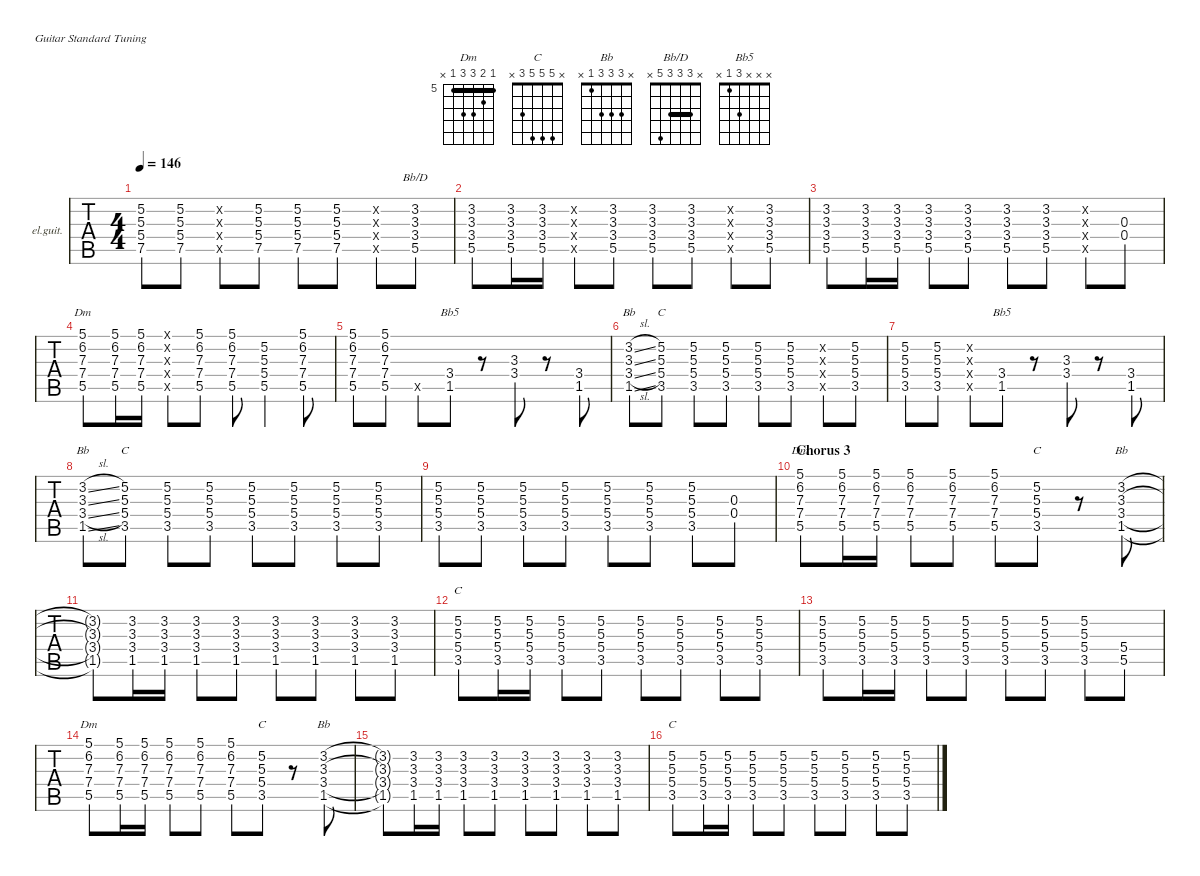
\hideDynamics
\bracketExtendMode nobrackets
\firstSystemTrackNameOrientation horizontal
\otherSystemsTrackNameOrientation horizontal
\track ("David - Strat" "el.guit.") {instrument electricguitarclean}
\staff {tabs}
\tuning (E4 B3 G3 D3 A2 E2)
\chord ("Dm" 5 6 7 7 5 x) {firstfret 5 showfingering false barre 5}
\chord ("C" x 5 5 5 3 x) {showfingering false}
\chord ("Bb" x 3 3 3 1 x) {showfingering false}
\chord ("Bb/D" x 3 3 3 5 x) {showfingering false barre (3 3)}
\chord ("Bb5" x x x 3 1 x) {showfingering false}
\ts (4 4)
\scale
0.657778
\tempo 146
\accidentals auto
\clef g2
\ottava regular
\simile none
\ks dminor
(5.2{acc forcenatural} 5.3{acc forcenatural} 5.4{acc forcenatural} 7.5{acc forcenatural}).8{dy f beam Up} (5.2{acc forcenatural} 5.3{acc forcenatural} 5.4{acc forcenatural} 7.5{acc forcenatural}).8{beam Up} (5.2{x acc forcenatural} 5.3{x acc forcenatural} 5.4{x acc forcenatural} 7.5{x acc forcenatural}).8{beam Up} (5.2{acc forcenatural} 5.3{acc forcenatural} 5.4{acc forcenatural} 7.5{acc forcenatural}).8{beam Up} (5.2{acc forcenatural} 5.3{acc forcenatural} 5.4{acc forcenatural} 7.5{acc forcenatural}).8{beam Up} (5.2{acc forcenatural} 5.3{acc forcenatural} 5.4{acc forcenatural} 7.5{acc forcenatural}).8{beam Up} (5.2{x acc forcenatural} 5.3{x acc forcenatural} 5.4{x acc forcenatural} 7.5{x acc forcenatural}).8{beam Up} (3.2{acc forcenatural} 3.3{acc b} 3.4{acc forcenatural} 5.5{acc forcenatural}).8{ch "Bb/D"} |
\scale
1.25114 (3.2{acc forcenatural} 3.3{acc b} 3.4{acc forcenatural} 5.5{acc forcenatural}).8 (3.2{acc forcenatural} 3.3{acc b} 3.4{acc forcenatural} 5.5{acc forcenatural}).16 (3.2{acc forcenatural} 3.3{acc b} 3.4{acc forcenatural} 5.5{acc forcenatural}).16 (3.2{st x acc forcenatural} 3.3{st x acc b} 3.4{st x acc forcenatural} 5.5{st x acc forcenatural}).8 (3.2{acc forcenatural} 3.3{acc b} 3.4{acc forcenatural} 5.5{acc forcenatural}).8 (3.2{acc forcenatural} 3.3{acc b} 3.4{acc forcenatural} 5.5{acc forcenatural}).8 (3.2{acc forcenatural} 3.3{acc b} 3.4{acc forcenatural} 5.5{acc forcenatural}).8 (3.2{x acc forcenatural} 3.3{x acc b} 3.4{x acc forcenatural} 5.5{x acc forcenatural}).8 (3.2{acc forcenatural} 3.3{acc b} 3.4{acc forcenatural} 5.5{acc forcenatural}).8 |
(3.2{acc forcenatural} 3.3{acc b} 3.4{acc forcenatural} 5.5{acc forcenatural}).8 (3.2{acc forcenatural} 3.3{acc b} 3.4{acc forcenatural} 5.5{acc forcenatural}).16 (3.2{acc forcenatural} 3.3{acc b} 3.4{acc forcenatural} 5.5{acc forcenatural}).16 (3.2{st acc forcenatural} 3.3{st acc b} 3.4{st acc forcenatural} 5.5{st acc forcenatural}).8 (3.2{acc forcenatural} 3.3{acc b} 3.4{acc forcenatural} 5.5{acc forcenatural}).8 (3.2{acc forcenatural} 3.3{acc b} 3.4{acc forcenatural} 5.5{acc forcenatural}).8 (3.2{acc forcenatural} 3.3{acc b} 3.4{acc forcenatural} 5.5{acc forcenatural}).8 (3.2{st x acc forcenatural} 3.3{st x acc b} 3.4{st x acc forcenatural} 5.5{st x acc forcenatural}).8 (0.3{acc forcenatural} 0.4{acc forcenatural}).8{beam Up} |
(5.1{acc forcenatural} 6.2{acc forcenatural} 7.3{acc forcenatural} 7.4{acc forcenatural} 5.5{acc forcenatural}).8{ch "Dm" beam Down} (5.1{acc forcenatural} 6.2{acc forcenatural} 7.3{acc forcenatural} 7.4{acc forcenatural} 5.5{acc forcenatural}).16{beam Down} (5.1{acc forcenatural} 6.2{acc forcenatural} 7.3{acc forcenatural} 7.4{acc forcenatural} 5.5{acc forcenatural}).16{beam Down} (5.1{x acc forcenatural} 6.2{x acc forcenatural} 7.3{x acc forcenatural} 7.4{x acc forcenatural} 5.5{x acc forcenatural}).8{beam Down} (5.1{acc forcenatural} 6.2{acc forcenatural} 7.3{acc forcenatural} 7.4{acc forcenatural} 5.5{acc forcenatural}).8{beam Down} (5.1{acc forcenatural} 6.2{acc forcenatural} 7.3{acc forcenatural} 7.4{acc forcenatural} 5.5{acc forcenatural}).8{beam Down} (5.2{acc forcenatural} 5.3{acc forcenatural} 5.4{acc forcenatural} 5.5{acc forcenatural}).4{beam Up} (5.1{acc forcenatural} 6.2{acc forcenatural} 7.3{acc forcenatural} 7.4{acc forcenatural} 5.5{acc forcenatural}).8{beam Down} |
(5.1{acc forcenatural} 6.2{acc forcenatural} 7.3{acc forcenatural} 7.4{acc forcenatural} 5.5{acc forcenatural}).8{beam Down} (5.1{acc forcenatural} 6.2{acc forcenatural} 7.3{acc forcenatural} 7.4{acc forcenatural} 5.5{acc forcenatural}).8{beam Down} 5.5{x acc forcenatural}.8{beam Up} (3.4{acc forcenatural} 1.5{acc b}).8{ch "Bb5"} r.8{beam Up} (3.3{acc b} 3.4{acc forcenatural}).8 r.8{beam Up} (3.4{acc forcenatural} 1.5{acc b}).8 |
(3.2{sl acc forcenatural} 3.3{sl acc b} 3.4{sl acc forcenatural} 1.5{sl acc b}).8{ch "Bb"} (5.2{acc forcenatural} 5.3{acc forcenatural} 5.4{acc forcenatural} 3.5{acc forcenatural}).8{ch "C" beam Up} (5.2{acc forcenatural} 5.3{acc forcenatural} 5.4{acc forcenatural} 3.5{acc forcenatural}).8{beam Up} (5.2{acc forcenatural} 5.3{acc forcenatural} 5.4{acc forcenatural} 3.5{acc forcenatural}).8{beam Up} (5.2{acc forcenatural} 5.3{acc forcenatural} 5.4{acc forcenatural} 3.5{acc forcenatural}).8{beam Up} (5.2{acc forcenatural} 5.3{acc forcenatural} 5.4{acc forcenatural} 3.5{acc forcenatural}).8{beam Up} (5.2{x acc forcenatural} 5.3{x acc forcenatural} 5.4{x acc forcenatural} 3.5{x acc forcenatural}).8{beam Up} (5.2{acc forcenatural} 5.3{acc forcenatural} 5.4{acc forcenatural} 3.5{acc forcenatural}).8{beam Up} |
(5.2{acc forcenatural} 5.3{acc forcenatural} 5.4{acc forcenatural} 3.5{acc forcenatural}).8{beam Up} (5.2{acc forcenatural} 5.3{acc forcenatural} 5.4{acc forcenatural} 3.5{acc forcenatural}).8{beam Up} (5.2{x acc forcenatural} 5.3{x acc forcenatural} 5.4{x acc forcenatural} 3.5{x acc forcenatural}).8{beam Up} (3.4{acc forcenatural} 1.5{acc b}).8{ch "Bb5"} r.8{beam Up} (3.3{st acc b} 3.4{st acc forcenatural}).8 r.8{beam Up} (3.4{acc forcenatural} 1.5{acc b}).8 |
(3.2{sl acc forcenatural} 3.3{sl acc b} 3.4{sl acc forcenatural} 1.5{sl acc b}).8{ch "Bb"} (5.2{acc forcenatural} 5.3{acc forcenatural} 5.4{acc forcenatural} 3.5{acc forcenatural}).8{ch "C" beam Up} (5.2{acc forcenatural} 5.3{acc forcenatural} 5.4{acc forcenatural} 3.5{acc forcenatural}).8{beam Up} (5.2{acc forcenatural} 5.3{acc forcenatural} 5.4{acc forcenatural} 3.5{acc forcenatural}).8{beam Up} (5.2{acc forcenatural} 5.3{acc forcenatural} 5.4{acc forcenatural} 3.5{acc forcenatural}).8{beam Up} (5.2{acc forcenatural} 5.3{acc forcenatural} 5.4{acc forcenatural} 3.5{acc forcenatural}).8{beam Up} (5.2{acc forcenatural} 5.3{acc forcenatural} 5.4{acc forcenatural} 3.5{acc forcenatural}).8{beam Up} (5.2{acc forcenatural} 5.3{acc forcenatural} 5.4{acc forcenatural} 3.5{acc forcenatural}).8{beam Up} |
\scale
1.22166 (5.2{acc forcenatural} 5.3{acc forcenatural} 5.4{acc forcenatural} 3.5{acc forcenatural}).8{beam Up} (5.2{acc forcenatural} 5.3{acc forcenatural} 5.4{acc forcenatural} 3.5{acc forcenatural}).8{beam Up} (5.2{acc forcenatural} 5.3{acc forcenatural} 5.4{acc forcenatural} 3.5{acc forcenatural}).8{beam Up} (5.2{acc forcenatural} 5.3{acc forcenatural} 5.4{acc forcenatural} 3.5{acc forcenatural}).8{beam Up} (5.2{acc forcenatural} 5.3{acc forcenatural} 5.4{acc forcenatural} 3.5{acc forcenatural}).8{beam Up} (5.2{acc forcenatural} 5.3{acc forcenatural} 5.4{acc forcenatural} 3.5{acc forcenatural}).8{beam Up} (5.2{acc forcenatural} 5.3{acc forcenatural} 5.4{acc forcenatural} 3.5{acc forcenatural}).8{beam Up} (0.3{acc forcenatural} 0.4{acc forcenatural}).8{beam Up} |
\section ("" "Chorus 3")
\scale
0.99896 (5.5{acc forcenatural} 7.4{acc forcenatural} 7.3{acc forcenatural} 6.2{acc forcenatural} 5.1{acc forcenatural}).8{ch "Dm" dy ff beam Down} (5.5{acc forcenatural} 7.4{acc forcenatural} 7.3{acc forcenatural} 6.2{acc forcenatural} 5.1{acc forcenatural}).16{beam Down} (5.5{acc forcenatural} 7.4{acc forcenatural} 7.3{acc forcenatural} 6.2{acc forcenatural} 5.1{acc forcenatural}).16{beam Down} (5.5{st acc forcenatural} 7.4{st acc forcenatural} 7.3{st acc forcenatural} 6.2{st acc forcenatural} 5.1{st acc forcenatural}).8{beam Down} (5.5{acc forcenatural} 7.4{acc forcenatural} 7.3{acc forcenatural} 6.2{acc forcenatural} 5.1{acc forcenatural}).8{beam Down} (5.5{acc forcenatural} 7.4{acc forcenatural} 7.3{acc forcenatural} 6.2{acc forcenatural} 5.1{acc forcenatural}).8{beam Up} (3.5{acc forcenatural} 5.4{acc forcenatural} 5.3{acc forcenatural} 5.2{acc forcenatural}).8{ch "C" beam Up} r.8{beam Up} (1.5{acc b} 3.4{acc forcenatural} 3.2{acc forcenatural} 3.3{acc b}).8{ch "Bb"} |
\scale
0.779376 (1.5{t acc b} 3.4{t acc forcenatural} 3.2{t acc forcenatural} 3.3{t acc b}).8 (1.5{acc b} 3.4{acc forcenatural} 3.2{acc forcenatural} 3.3{acc b}).16 (1.5{acc b} 3.4{acc forcenatural} 3.2{acc forcenatural} 3.3{acc b}).16 (1.5{acc b} 3.4{acc forcenatural} 3.2{acc forcenatural} 3.3{acc b}).8 (1.5{acc b} 3.4{acc forcenatural} 3.2{acc forcenatural} 3.3{acc b}).8 (1.5{acc b} 3.4{acc forcenatural} 3.2{acc forcenatural} 3.3{acc b}).8 (1.5{acc b} 3.4{acc forcenatural} 3.2{acc forcenatural} 3.3{acc b}).8 (1.5{acc b} 3.4{acc forcenatural} 3.2{acc forcenatural} 3.3{acc b}).8 (1.5{acc b} 3.4{acc forcenatural} 3.2{acc forcenatural} 3.3{acc b}).8 |
(3.5{acc forcenatural} 5.4{acc forcenatural} 5.3{acc forcenatural} 5.2{acc forcenatural}).8{ch "C" beam Up} (3.5{acc forcenatural} 5.4{acc forcenatural} 5.3{acc forcenatural} 5.2{acc forcenatural}).16{beam Up} (3.5{acc forcenatural} 5.4{acc forcenatural} 5.3{acc forcenatural} 5.2{acc forcenatural}).16{beam Up} (3.5{st acc forcenatural} 5.4{st acc forcenatural} 5.3{st acc forcenatural} 5.2{st acc forcenatural}).8{beam Up} (3.5{acc forcenatural} 5.4{acc forcenatural} 5.3{acc forcenatural} 5.2{acc forcenatural}).8{beam Up} (3.5{acc forcenatural} 5.4{acc forcenatural} 5.3{acc forcenatural} 5.2{acc forcenatural}).8{beam Up} (3.5{acc forcenatural} 5.4{acc forcenatural} 5.3{acc forcenatural} 5.2{acc forcenatural}).8{beam Up} (3.5{acc forcenatural} 5.4{acc forcenatural} 5.3{acc forcenatural} 5.2{acc forcenatural}).8{beam Up} (3.5{acc forcenatural} 5.4{acc forcenatural} 5.3{acc forcenatural} 5.2{acc forcenatural}).8{beam Up} |
(3.5{acc forcenatural} 5.4{acc forcenatural} 5.3{acc forcenatural} 5.2{acc forcenatural}).8{beam Up} (3.5{acc forcenatural} 5.4{acc forcenatural} 5.3{acc forcenatural} 5.2{acc forcenatural}).16{beam Up} (3.5{acc forcenatural} 5.4{acc forcenatural} 5.3{acc forcenatural} 5.2{acc forcenatural}).16{beam Up} (3.5{st acc forcenatural} 5.4{st acc forcenatural} 5.3{st acc forcenatural} 5.2{st acc forcenatural}).8{beam Up} (3.5{acc forcenatural} 5.4{acc forcenatural} 5.3{acc forcenatural} 5.2{acc forcenatural}).8{beam Up} (3.5{acc forcenatural} 5.4{acc forcenatural} 5.3{acc forcenatural} 5.2{acc forcenatural}).8{beam Up} (3.5{acc forcenatural} 5.4{acc forcenatural} 5.3{acc forcenatural} 5.2{acc forcenatural}).8{beam Up} (3.5{acc forcenatural} 5.4{acc forcenatural} 5.3{acc forcenatural} 5.2{acc forcenatural}).8{beam Up} (5.5{acc forcenatural} 5.4{acc forcenatural}).8{beam Up} |
(5.5{acc forcenatural} 7.4{acc forcenatural} 7.3{acc forcenatural} 6.2{acc forcenatural} 5.1{acc forcenatural}).8{ch "Dm" beam Down} (5.5{acc forcenatural} 7.4{acc forcenatural} 7.3{acc forcenatural} 6.2{acc forcenatural} 5.1{acc forcenatural}).16{beam Down} (5.5{acc forcenatural} 7.4{acc forcenatural} 7.3{acc forcenatural} 6.2{acc forcenatural} 5.1{acc forcenatural}).16{beam Down} (5.5{st acc forcenatural} 7.4{st acc forcenatural} 7.3{st acc forcenatural} 6.2{st acc forcenatural} 5.1{st acc forcenatural}).8{beam Down} (5.5{acc forcenatural} 7.4{acc forcenatural} 7.3{acc forcenatural} 6.2{acc forcenatural} 5.1{acc forcenatural}).8{beam Down} (5.5{acc forcenatural} 7.4{acc forcenatural} 7.3{acc forcenatural} 6.2{acc forcenatural} 5.1{acc forcenatural}).8{beam Up} (3.5{acc forcenatural} 5.4{acc forcenatural} 5.3{acc forcenatural} 5.2{acc forcenatural}).8{ch "C" beam Up} r.8{beam Up} (1.5{acc b} 3.4{acc forcenatural} 3.2{acc forcenatural} 3.3{acc b}).8{ch "Bb"} |
(1.5{t acc b} 3.4{t acc forcenatural} 3.2{t acc forcenatural} 3.3{t acc b}).8 (1.5{acc b} 3.4{acc forcenatural} 3.2{acc forcenatural} 3.3{acc b}).16 (1.5{acc b} 3.4{acc forcenatural} 3.2{acc forcenatural} 3.3{acc b}).16 (1.5{acc b} 3.4{acc forcenatural} 3.2{acc forcenatural} 3.3{acc b}).8 (1.5{acc b} 3.4{acc forcenatural} 3.2{acc forcenatural} 3.3{acc b}).8 (1.5{acc b} 3.4{acc forcenatural} 3.2{acc forcenatural} 3.3{acc b}).8 (1.5{acc b} 3.4{acc forcenatural} 3.2{acc forcenatural} 3.3{acc b}).8 (1.5{acc b} 3.4{acc forcenatural} 3.2{acc forcenatural} 3.3{acc b}).8 (1.5{acc b} 3.4{acc forcenatural} 3.2{acc forcenatural} 3.3{acc b}).8 |
(3.5{acc forcenatural} 5.4{acc forcenatural} 5.3{acc forcenatural} 5.2{acc forcenatural}).8{ch "C" beam Up} (3.5{acc forcenatural} 5.4{acc forcenatural} 5.3{acc forcenatural} 5.2{acc forcenatural}).16{beam Up} (3.5{acc forcenatural} 5.4{acc forcenatural} 5.3{acc forcenatural} 5.2{acc forcenatural}).16{beam Up} (3.5{st acc forcenatural} 5.4{st acc forcenatural} 5.3{st acc forcenatural} 5.2{st acc forcenatural}).8{beam Up} (3.5{acc forcenatural} 5.4{acc forcenatural} 5.3{acc forcenatural} 5.2{acc forcenatural}).8{beam Up} (3.5{acc forcenatural} 5.4{acc forcenatural} 5.3{acc forcenatural} 5.2{acc forcenatural}).8{beam Up} (3.5{acc forcenatural} 5.4{acc forcenatural} 5.3{acc forcenatural} 5.2{acc forcenatural}).8{beam Up} (3.5{acc forcenatural} 5.4{acc forcenatural} 5.3{acc forcenatural} 5.2{acc forcenatural}).8{beam Up} (3.5{acc forcenatural} 5.4{acc forcenatural} 5.3{acc forcenatural} 5.2{acc forcenatural}).8{beam Up}
